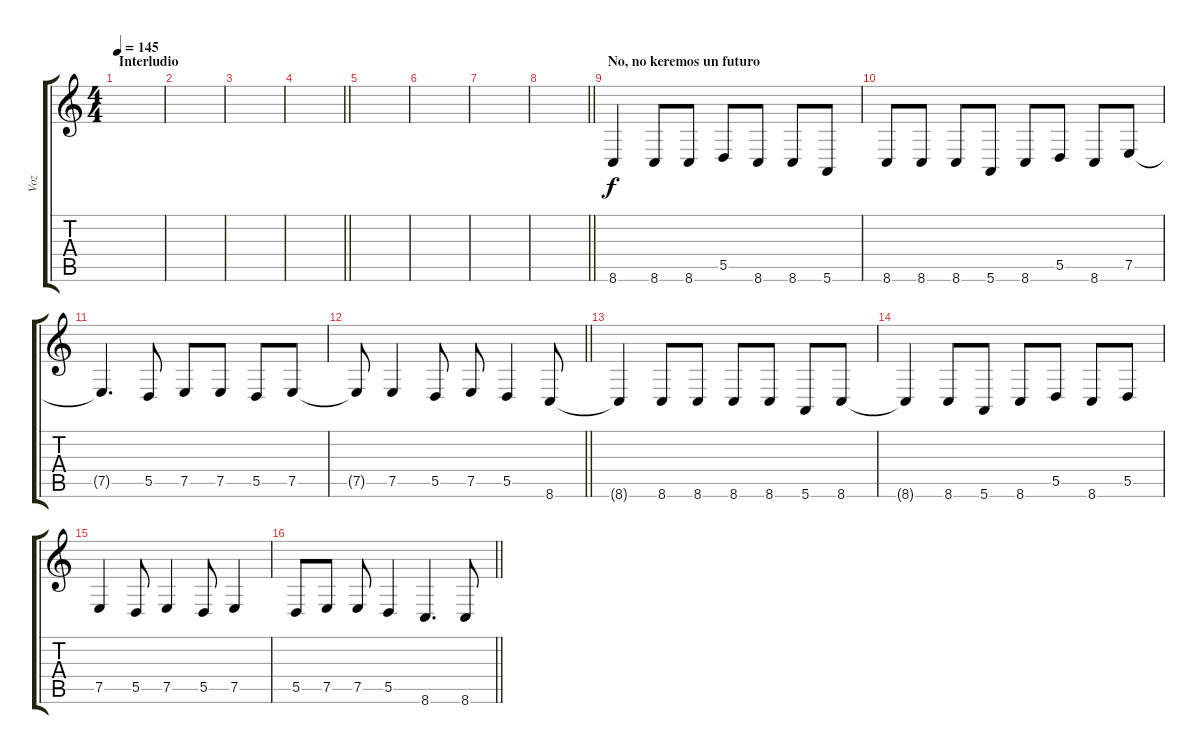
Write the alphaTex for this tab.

\track ("Voz" "Voz") {mute instrument trumpet}
\staff {score tabs}
\tuning (E4 B3 G3 D3 A2 E2) {hide}
\ts (4 4)
\section ("" "Interludio")
\tempo 145
\clef g2
\ks c
|
|
|
\barLineRight lightlight
|
|
|
|
\barLineRight lightlight
|
\section ("" "No, no keremos un futuro")
8.6.4 8.6.8 8.6.8 5.5.8 8.6.8 8.6.8 5.6.8 |
8.6.8 8.6.8 8.6.8 5.6.8 8.6.8 5.5.8 8.6.8 7.5.8 |
7.5{t}.4{d} 5.5.8 7.5.8 7.5.8 5.5.8 7.5.8 |
\barLineRight lightlight
7.5{t}.8 7.5.4 5.5.8 7.5.8 5.5.4 8.6.8 |
8.6{t}.4 8.6.8 8.6.8 8.6.8 8.6.8 5.6.8 8.6.8 |
8.6{t}.4 8.6.8 5.6.8 8.6.8 5.5.8 8.6.8 5.5.8 |
7.5.4 5.5.8 7.5.4 5.5.8 7.5.4 |
\barLineRight lightlight
5.5.8 7.5.8 7.5.8 5.5.4 8.6.4{d} 8.6.8
